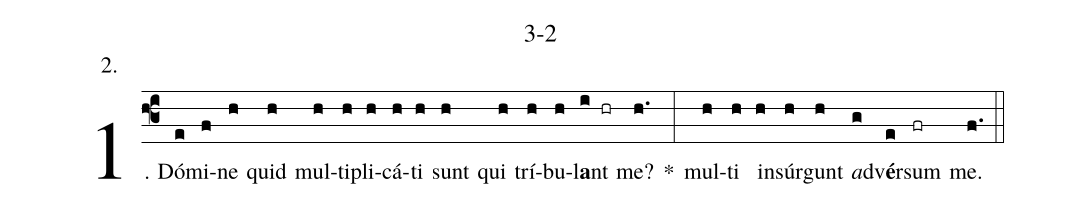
name: 3-2;
annotation: 2.;
%%
(f3)1. Dó(e)mi(f)ne(h) quid(h) mul(h)ti(h)pli(h)cá(h)ti(h) sunt(h) qui(h) trí(h)bu(h)l<b>a</b>nt(i hr) me?(h.) *(:) mul(h)ti(h) in(h)súr(h)gunt(h) <i>a</i>d(g)v<b>é</b>r(e)sum(fr) me.(f.) (::)
